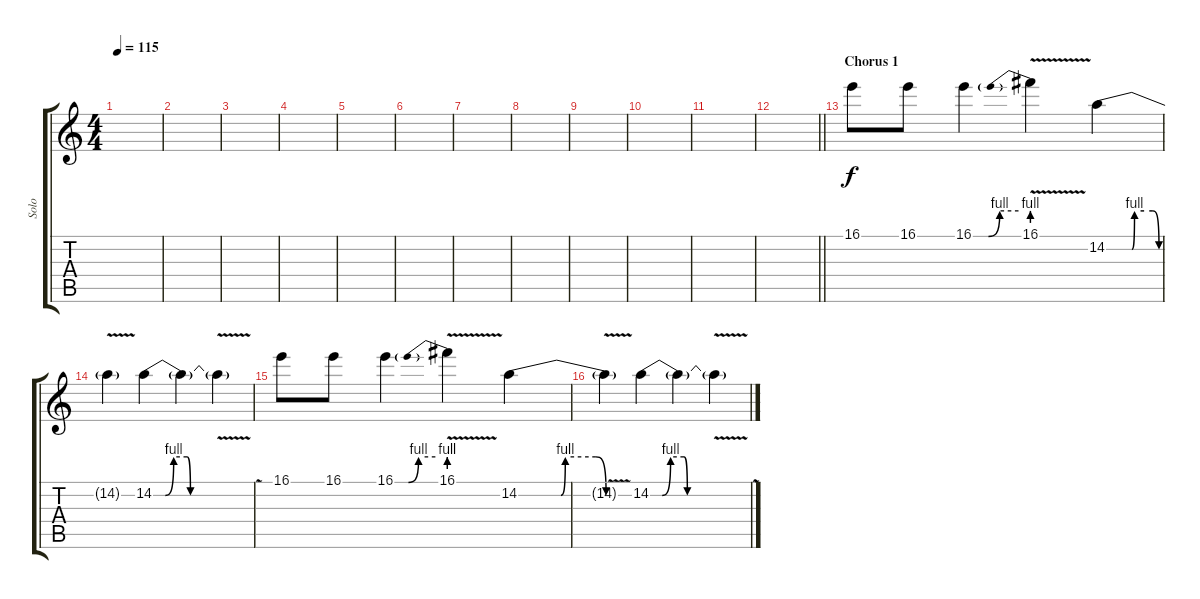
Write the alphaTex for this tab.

\track ("Solo" "Solo") {instrument distortionguitar}
\staff {score tabs}
\tuning (C4 G3 Eb3 Bb2 F2 C2) {hide}
\ts (4 4)
\tempo 115
\clef g2
\ks c
|
|
|
|
|
|
|
|
|
|
|
\barLineRight lightlight
|
\section ("" "Chorus 1")
16.1.8 16.1.8 16.1{be (custom 0 0 20 0 35 4 60 4)}.4 16.1{be (prebend 0 4 60 4) v}.4 14.2{be (custom 0 0 18 0 29 0 32 4 43 4 53 4 60 0)}.4 |
14.2{v t}.4 14.2{be (custom 0 0 7 0 12 4 20 4 22 0 33 0 60 0)}.4 14.2{t}.4 14.2{v t}.4 |
16.1.8 16.1.8 16.1{be (custom 0 0 20 0 35 4 60 4)}.4 16.1{be (prebend 0 4 60 4) v}.4 14.2{be (custom 0 0 18 0 29 0 32 4 43 4 53 4 60 0)}.4 |
14.2{v t}.4 14.2{be (custom 0 0 7 0 12 4 20 4 22 0 33 0 60 0)}.4 14.2{t}.4 14.2{v t}.4
